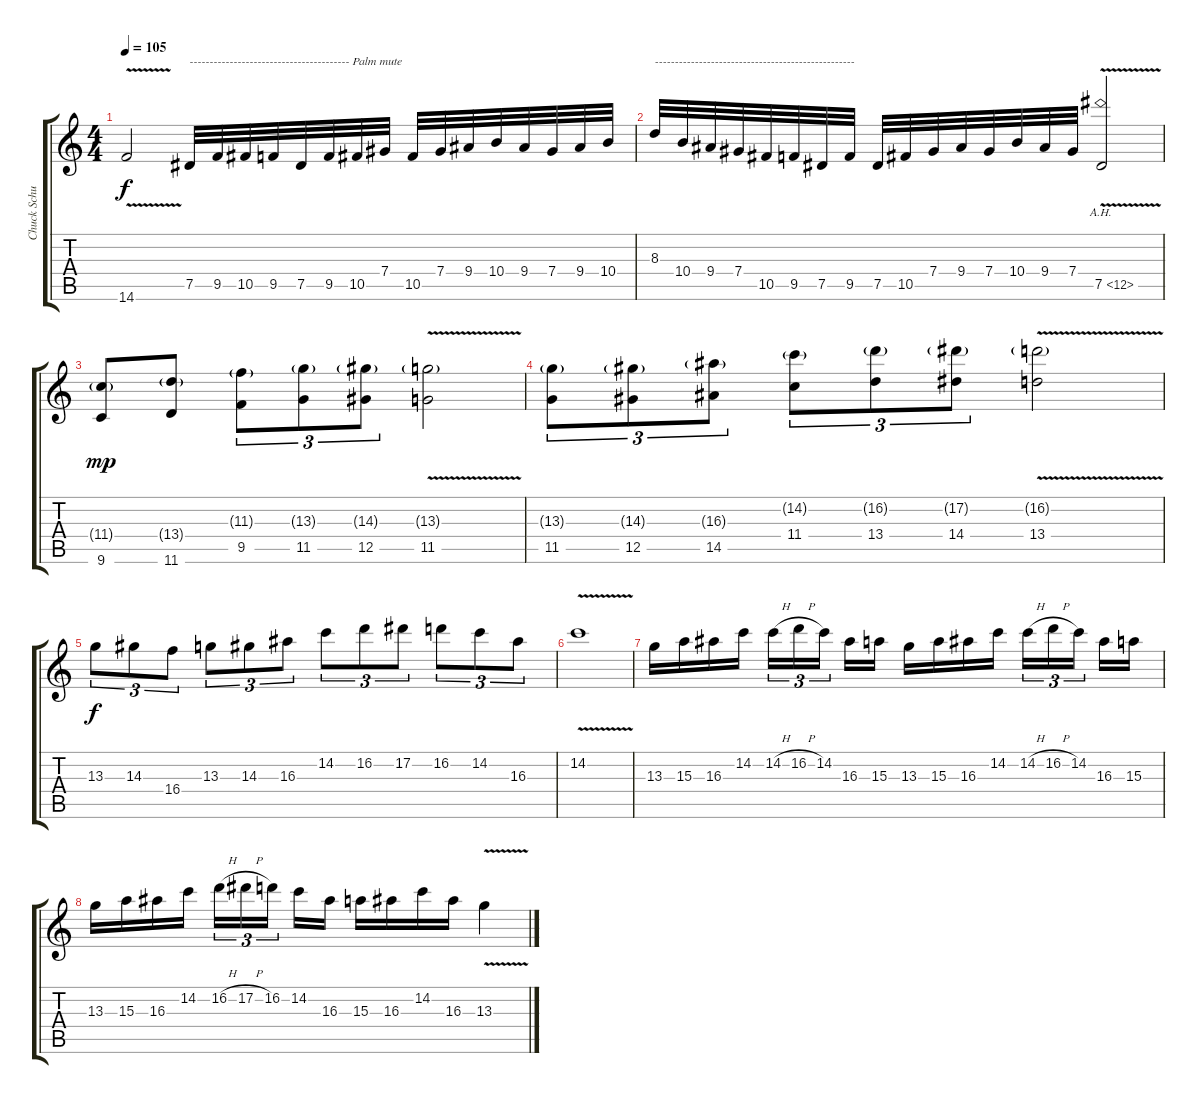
\track ("Chuck Schuldiner" "Chuck Schu") {instrument distortionguitar}
\staff {score tabs}
\tuning (Eb4 Bb3 Gb3 Db3 Ab2 Eb2) {hide}
\ts (4 4)
\tempo 105
\clef g2
\ks c
14.6{v}.2{dy f} 7.5.32{txt "---------------------------------------- Palm mute"} 9.5.32 10.5.32 9.5.32 7.5.32 9.5.32 10.5.32 7.4.32 10.5.32 7.4.32 9.4.32 10.4.32 9.4.32 7.4.32 9.4.32 10.4.32 |
8.3.32{txt "--------------------------------------------------"} 10.4.32 9.4.32 7.4.32 10.5.32 9.5.32 7.5.32 9.5.32 7.5.32 10.5.32 7.4.32 9.4.32 7.4.32 10.4.32 9.4.32 7.4.32 7.5{ah 5 v}.2 |
(11.4{g} 9.6).8{dy mp} (13.4{g} 11.6).8 (11.3{g} 9.5).8{tu (3 2)} (13.3{g} 11.5).8{tu (3 2)} (14.3{g} 12.5).8{tu (3 2)} (13.3{v g} 11.5{v}).2 |
(13.3{g} 11.5).8{tu (3 2)} (14.3{g} 12.5).8{tu (3 2)} (16.3{g} 14.5).8{tu (3 2)} (14.2{g} 11.4).8{tu (3 2)} (16.2{g} 13.4).8{tu (3 2)} (17.2{g} 14.4).8{tu (3 2)} (16.2{v g} 13.4{v}).2 |
13.3.8{tu (3 2) dy f} 14.3.8{tu (3 2)} 16.4.8{tu (3 2)} 13.3.8{tu (3 2)} 14.3.8{tu (3 2)} 16.3.8{tu (3 2)} 14.2.8{tu (3 2)} 16.2.8{tu (3 2)} 17.2.8{tu (3 2)} 16.2.8{tu (3 2)} 14.2.8{tu (3 2)} 16.3.8{tu (3 2)} |
14.2{v}.1 |
13.3.16 15.3.16 16.3.16 14.2.16 14.2{h}.16{tu (3 2)} 16.2{h}.16{tu (3 2)} 14.2.16{tu (3 2)} 16.3.16 15.3.16 13.3.16 15.3.16 16.3.16 14.2.16 14.2{h}.16{tu (3 2)} 16.2{h}.16{tu (3 2)} 14.2.16{tu (3 2)} 16.3.16 15.3.16 |
13.3.16 15.3.16 16.3.16 14.2.16 16.2{h}.16{tu (3 2)} 17.2{h}.16{tu (3 2)} 16.2.16{tu (3 2)} 14.2.16 16.3.16 15.3.16 16.3.16 14.2.16 16.3.16 13.3{v}.4
